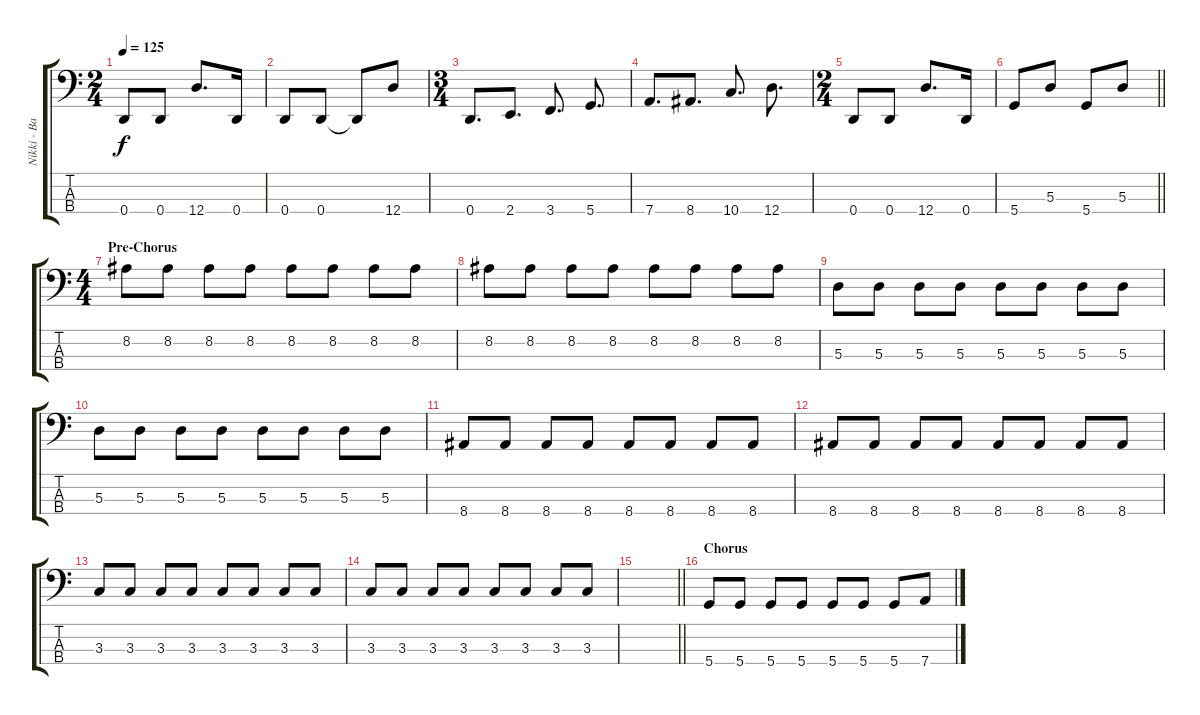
\track ("Nikki - Bass" "Nikki - Ba") {instrument electricbasspick}
\staff {score tabs}
\tuning (G2 D2 A1 D1) {hide}
\ts (2 4)
\tempo 125
\clef f4
\ks c
0.4.8{dy f} 0.4.8 12.4.8{d} 0.4.16 |
0.4.8 0.4.8 0.4{t}.8 12.4.8 |
\ts (3 4)
0.4.8{d} 2.4.8{d} 3.4.8{d} 5.4.8{d} |
7.4.8{d} 8.4.8{d} 10.4.8{d} 12.4.8{d} |
\ts (2 4)
0.4.8 0.4.8 12.4.8{d} 0.4.16 |
\barLineRight lightlight
5.4.8 5.3.8 5.4.8 5.3.8 |
\ts (4 4)
\section ("" "Pre-Chorus")
8.2.8 8.2.8 8.2.8 8.2.8 8.2.8 8.2.8 8.2.8 8.2.8 |
8.2.8 8.2.8 8.2.8 8.2.8 8.2.8 8.2.8 8.2.8 8.2.8 |
5.3.8 5.3.8 5.3.8 5.3.8 5.3.8 5.3.8 5.3.8 5.3.8 |
5.3.8 5.3.8 5.3.8 5.3.8 5.3.8 5.3.8 5.3.8 5.3.8 |
8.4.8 8.4.8 8.4.8 8.4.8 8.4.8 8.4.8 8.4.8 8.4.8 |
8.4.8 8.4.8 8.4.8 8.4.8 8.4.8 8.4.8 8.4.8 8.4.8 |
3.3.8 3.3.8 3.3.8 3.3.8 3.3.8 3.3.8 3.3.8 3.3.8 |
3.3.8 3.3.8 3.3.8 3.3.8 3.3.8 3.3.8 3.3.8 3.3.8 |
\barLineRight lightlight
|
\section ("" "Chorus")
5.4.8 5.4.8 5.4.8 5.4.8 5.4.8 5.4.8 5.4.8 7.4.8
